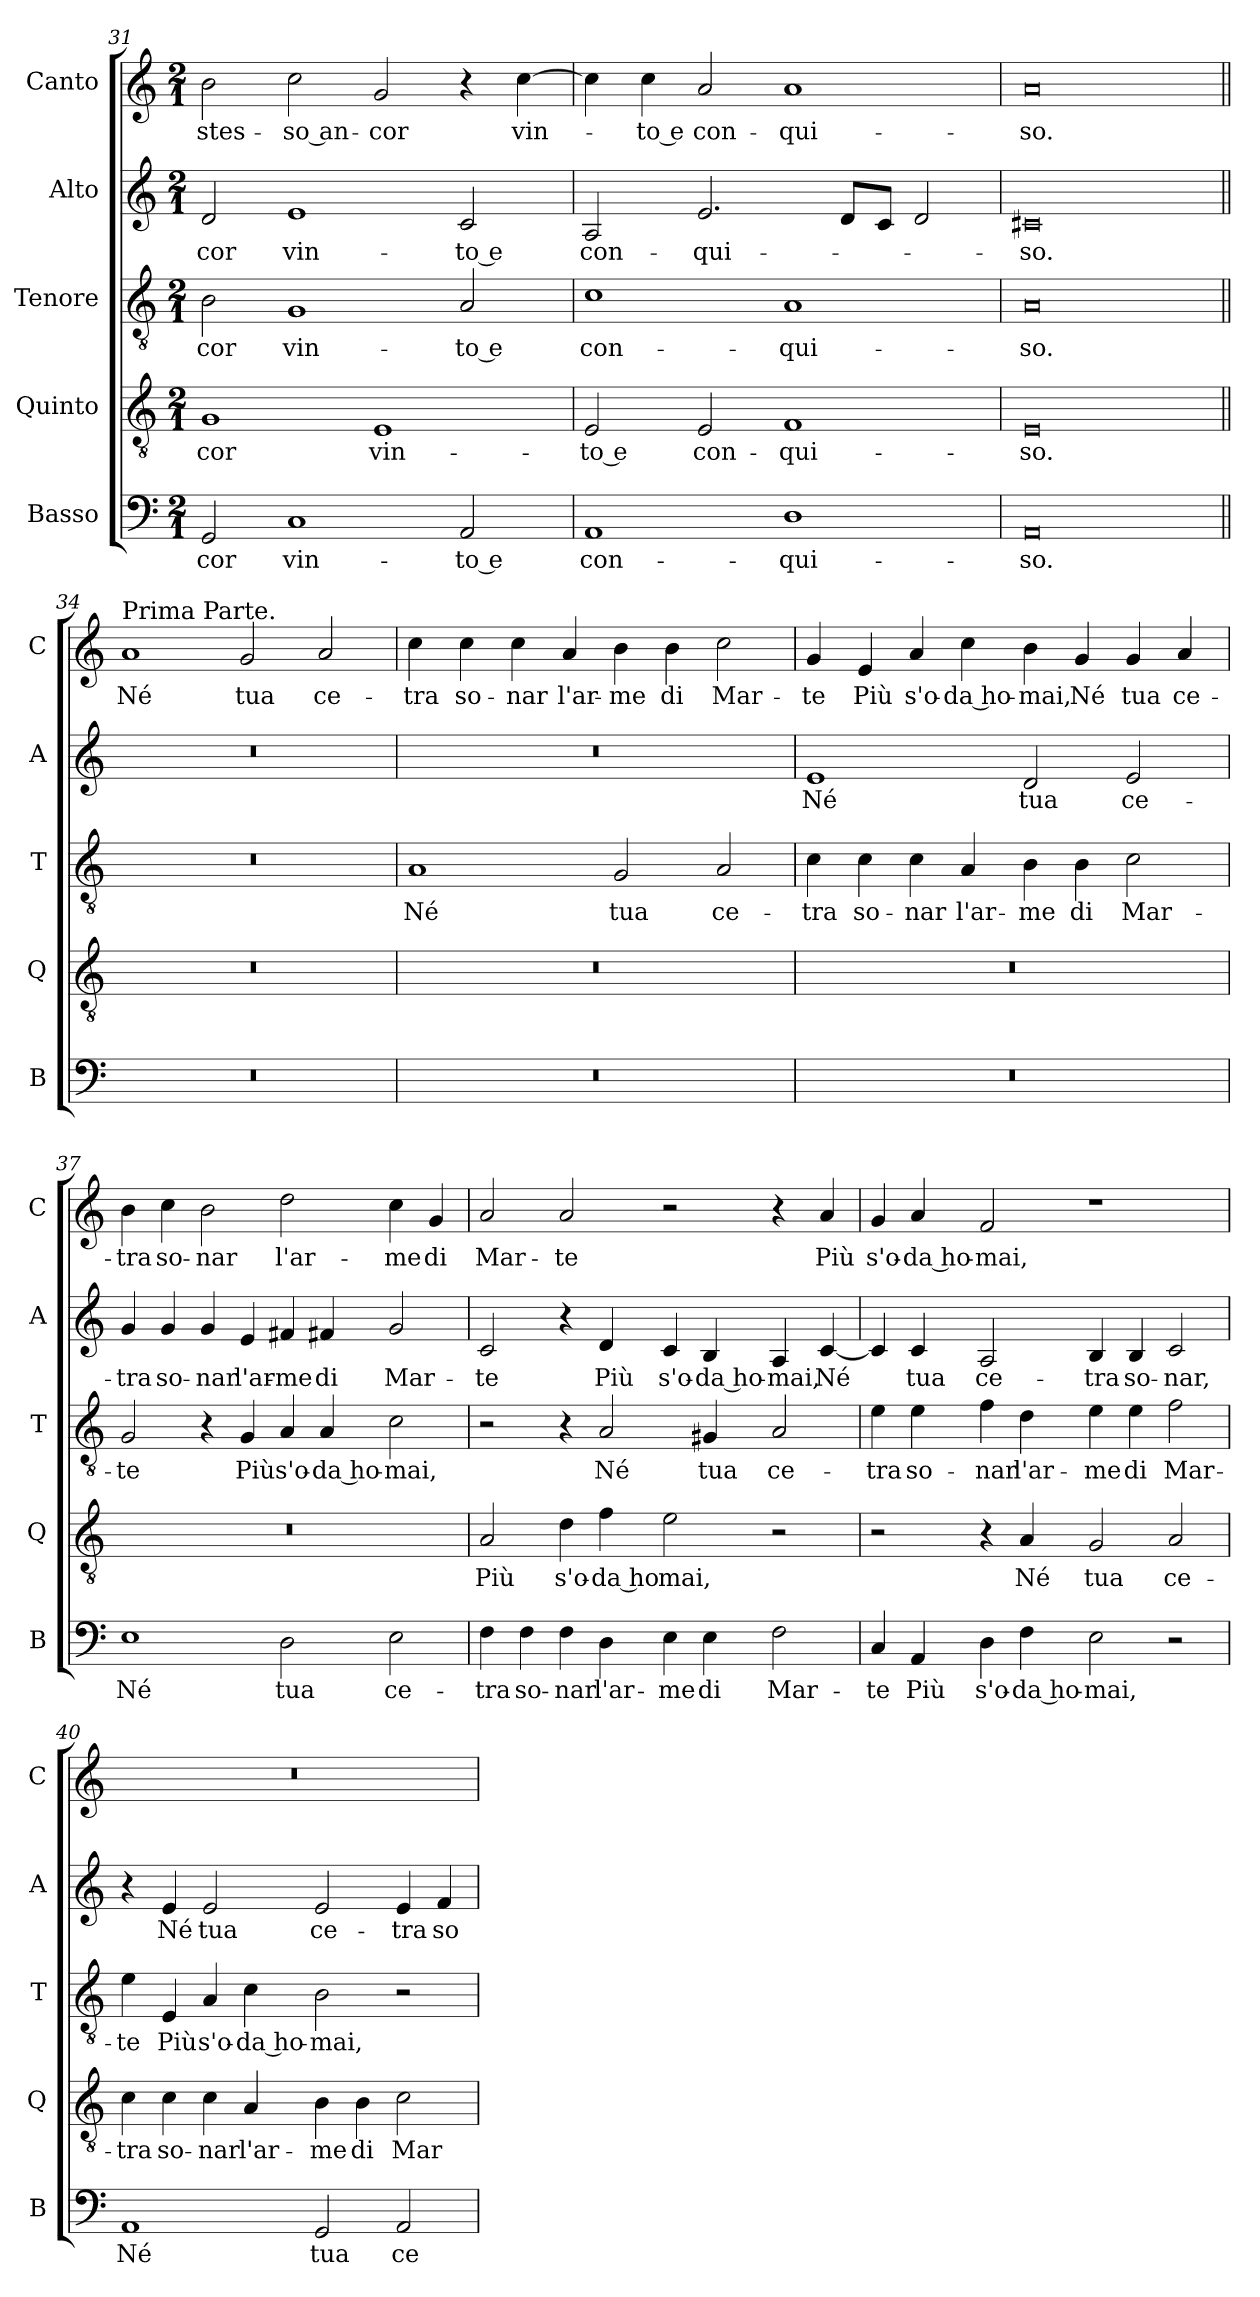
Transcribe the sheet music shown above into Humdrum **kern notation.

**kern	**text	**kern	**text	**kern	**text	**kern	**text	**kern	**text
*part5	*part5	*part4	*part4	*part3	*part3	*part2	*part2	*part1	*part1
*staff5	*staff5	*staff4	*staff4	*staff3	*staff3	*staff2	*staff2	*staff1	*staff1
*I"Basso	*	*I"Quinto	*	*I"Tenore	*	*I"Alto	*	*I"Canto	*
*I'B	*	*I'Q	*	*I'T	*	*I'A	*	*I'C	*
*clefF4	*	*clefGv2	*	*clefGv2	*	*clefG2	*	*clefG2	*
*k[]	*	*k[]	*	*k[]	*	*k[]	*	*k[]	*
*M2/1	*	*M2/1	*	*M2/1	*	*M2/1	*	*M2/1	*
=31	=31	=31	=31	=31	=31	=31	=31	=31	=31
2GG	-cor	1G	-cor	2B	-cor	2d	-cor	2b	stes-
1C	vin-	.	.	1G	vin-	1e	vin-	2cc	-so an-
.	.	1E	vin-	.	.	.	.	2g	-cor
2AA	-to e	.	.	2A	-to e	2c	-to e	4r	.
.	.	.	.	.	.	.	.	[4cc	vin-
=32	=32	=32	=32	=32	=32	=32	=32	=32	=32
1AA	con-	2E	-to e	1c	con-	2A	con-	4cc]	.
.	.	.	.	.	.	.	.	4cc	-to e
.	.	2E	con-	.	.	2.e	qui-	2a	con-
1D	-qui-	1F	-qui-	1A	-qui-	.	.	1a	-qui-
.	.	.	.	.	.	8dL	.	.	.
.	.	.	.	.	.	8cJ	.	.	.
.	.	.	.	.	.	2d	.	.	.
=33	=33	=33	=33	=33	=33	=33	=33	=33	=33
0AA	-so.	0E	-so.	0A	-so.	0c#X	-so.	0a	-so.
=34||	=34||	=34||	=34||	=34||	=34||	=34||	=34||	=34||	=34||
!	!	!	!	!	!	!	!	!LO:TX:a:t=Prima Parte.	!
0r	.	0r	.	0r	.	0r	.	1a	Né
.	.	.	.	.	.	.	.	2g	tua
.	.	.	.	.	.	.	.	2a	ce-
=35	=35	=35	=35	=35	=35	=35	=35	=35	=35
0r	.	0r	.	1A	Né	0r	.	4cc	-tra
.	.	.	.	.	.	.	.	4cc	so-
.	.	.	.	.	.	.	.	4cc	-nar
.	.	.	.	.	.	.	.	4a	l'ar-
.	.	.	.	2G	tua	.	.	4b	-me
.	.	.	.	.	.	.	.	4b	di
.	.	.	.	2A	ce-	.	.	2cc	Mar-
=36	=36	=36	=36	=36	=36	=36	=36	=36	=36
0r	.	0r	.	4c	-tra	1e	Né	4g	-te
.	.	.	.	4c	so-	.	.	4e	Più
.	.	.	.	4c	nar	.	.	4a	s'o-
.	.	.	.	4A	l'ar-	.	.	4cc	-da ho-
.	.	.	.	4B	-me	2d	tua	4b	-mai,
.	.	.	.	4B	di	.	.	4g	Né
.	.	.	.	2c	Mar-	2e	ce-	4g	tua
.	.	.	.	.	.	.	.	4a	ce-
=37	=37	=37	=37	=37	=37	=37	=37	=37	=37
1E	Né	0r	.	2G	-te	4g	-tra	4b	-tra
.	.	.	.	.	.	4g	so-	4cc	so-
.	.	.	.	4r	.	4g	-nar	2b	-nar
.	.	.	.	4G	Più	4e	l'ar-	.	.
2D	tua	.	.	4A	s'o-	4f#X	-me	2dd	l'ar-
.	.	.	.	4A	-da ho-	4f#X	di	.	.
2E	ce-	.	.	2c	-mai,	2g	Mar-	4cc	-me
.	.	.	.	.	.	.	.	4g	di
=38	=38	=38	=38	=38	=38	=38	=38	=38	=38
4F	-tra	2A	Più	2r	.	2c	-te	2a	Mar-
4F	so-	.	.	.	.	.	.	.	.
4F	-nar	4d	s'o-	4r	.	4r	.	2a	-te
4D	l'ar-	4f	-da ho	2A	Né	4d	Più	.	.
4E	-me	2e	mai,	.	.	4c	s'o-	2r	.
4E	di	.	.	4G#X	tua	4B	-da ho-	.	.
2F	Mar-	2r	.	2A	ce-	4A	-mai,	4r	.
.	.	.	.	.	.	[4c	Né	4a	Più
=39	=39	=39	=39	=39	=39	=39	=39	=39	=39
4C	-te	2r	.	4e	-tra	4c]	.	4g	s'o-
4AA	Più	.	.	4e	so-	4c	tua	4a	-da ho-
4D	s'o-	4r	.	4f	-nar	2A	ce-	2f	-mai,
4F	-da ho-	4A	Né	4d	l'ar-	.	.	.	.
2E	-mai,	2G	tua	4e	-me	4B	-tra	1r	.
.	.	.	.	4e	di	4B	so-	.	.
2r	.	2A	ce-	2f	Mar-	2c	-nar,	.	.
=40	=40	=40	=40	=40	=40	=40	=40	=40	=40
1AA	Né	4c	-tra	4e	-te	4r	.	0r	.
.	.	4c	so-	4E	Più	4e	Né	.	.
.	.	4c	-nar	4A	s'o-	2e	tua	.	.
.	.	4A	l'ar-	4c	-da ho-	.	.	.	.
2GG	tua	4B	-me	2B	-mai,	2e	ce-	.	.
.	.	4B	di	.	.	.	.	.	.
2AA	ce-	2c	Mar-	2r	.	4e	-tra	.	.
.	.	.	.	.	.	4f	so-	.	.
=	=	=	=	=	=	=	=	=	=
*-	*-	*-	*-	*-	*-	*-	*-	*-	*-
